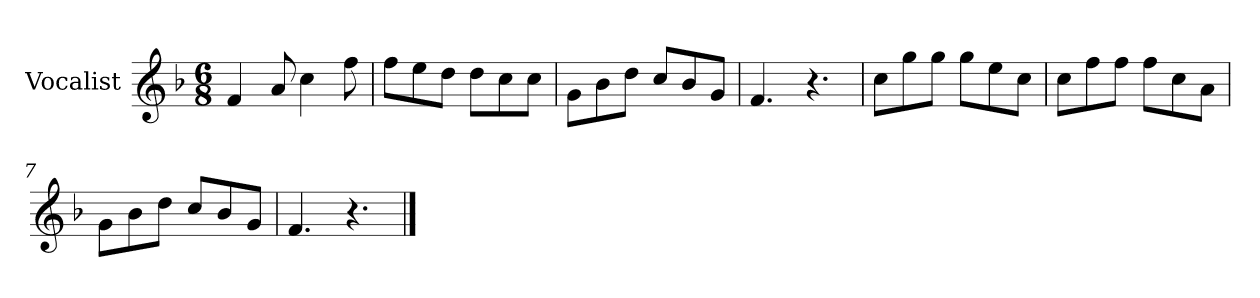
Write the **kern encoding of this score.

**kern
*part1
*staff1
*I"Vocalist
*k[b-]
*F:
*M6/8
=1
4f
8a
4cc
8ff
=2
8ffL
8ee
8ddJ
8ddL
8cc
8ccJ
=3
8gL
8b-
8ddJ
8ccL
8b-
8gJ
=4
4.f
4.r
=5
8ccL
8gg
8ggJ
8ggL
8ee
8ccJ
=6
8ccL
8ff
8ffJ
8ffL
8cc
8aJ
=7
8gL
8b-
8ddJ
8ccL
8b-
8gJ
=8
4.f
4.r
==
*-
